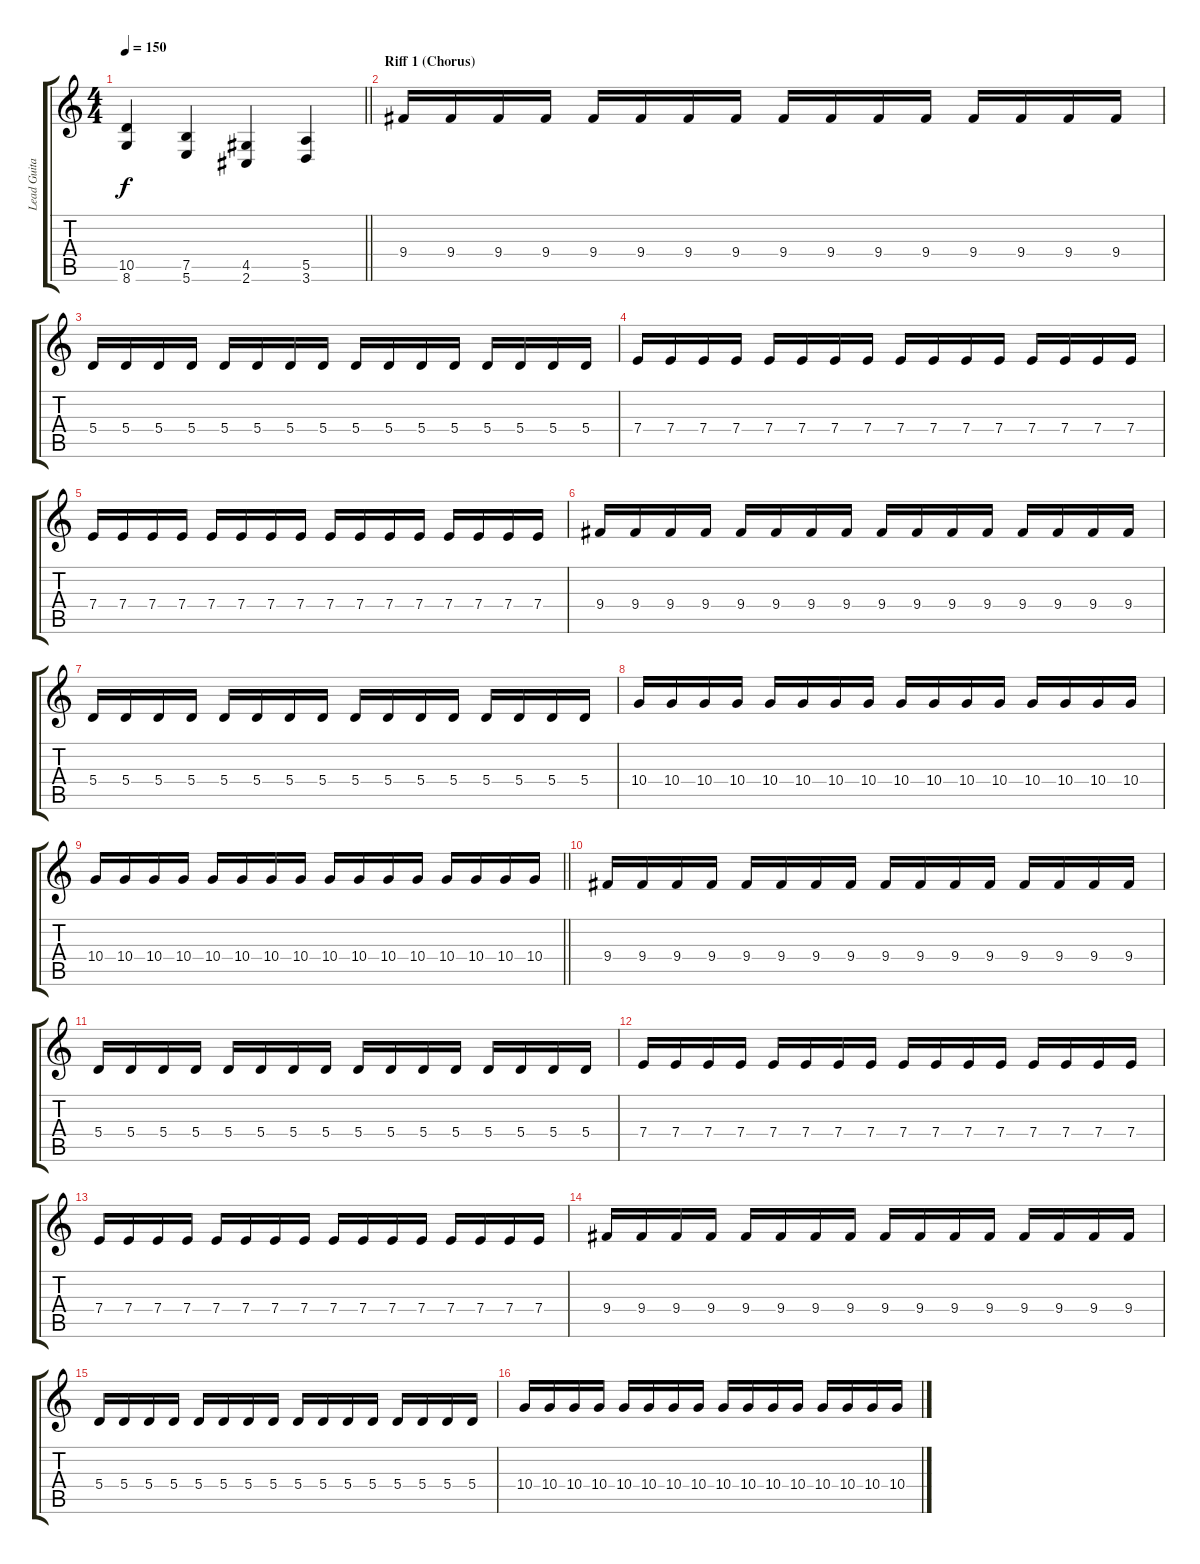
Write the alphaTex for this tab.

\track ("Lead Guitar" "Lead Guita") {instrument distortionguitar}
\staff {score tabs}
\tuning (B3 Gb3 D3 A2 E2 B1) {hide}
\ts (4 4)
\tempo 150
\clef g2
\barLineRight lightlight
\ks c
(10.5 8.6).4{dy f} (7.5 5.6).4 (4.5 2.6).4 (5.5 3.6).4 |
\section ("" "Riff 1 (Chorus)")
9.4.16 9.4.16 9.4.16 9.4.16 9.4.16 9.4.16 9.4.16 9.4.16 9.4.16 9.4.16 9.4.16 9.4.16 9.4.16 9.4.16 9.4.16 9.4.16 |
5.4.16 5.4.16 5.4.16 5.4.16 5.4.16 5.4.16 5.4.16 5.4.16 5.4.16 5.4.16 5.4.16 5.4.16 5.4.16 5.4.16 5.4.16 5.4.16 |
7.4.16 7.4.16 7.4.16 7.4.16 7.4.16 7.4.16 7.4.16 7.4.16 7.4.16 7.4.16 7.4.16 7.4.16 7.4.16 7.4.16 7.4.16 7.4.16 |
7.4.16 7.4.16 7.4.16 7.4.16 7.4.16 7.4.16 7.4.16 7.4.16 7.4.16 7.4.16 7.4.16 7.4.16 7.4.16 7.4.16 7.4.16 7.4.16 |
9.4.16 9.4.16 9.4.16 9.4.16 9.4.16 9.4.16 9.4.16 9.4.16 9.4.16 9.4.16 9.4.16 9.4.16 9.4.16 9.4.16 9.4.16 9.4.16 |
5.4.16 5.4.16 5.4.16 5.4.16 5.4.16 5.4.16 5.4.16 5.4.16 5.4.16 5.4.16 5.4.16 5.4.16 5.4.16 5.4.16 5.4.16 5.4.16 |
10.4.16 10.4.16 10.4.16 10.4.16 10.4.16 10.4.16 10.4.16 10.4.16 10.4.16 10.4.16 10.4.16 10.4.16 10.4.16 10.4.16 10.4.16 10.4.16 |
\barLineRight lightlight
10.4.16 10.4.16 10.4.16 10.4.16 10.4.16 10.4.16 10.4.16 10.4.16 10.4.16 10.4.16 10.4.16 10.4.16 10.4.16 10.4.16 10.4.16 10.4.16 |
9.4.16 9.4.16 9.4.16 9.4.16 9.4.16 9.4.16 9.4.16 9.4.16 9.4.16 9.4.16 9.4.16 9.4.16 9.4.16 9.4.16 9.4.16 9.4.16 |
5.4.16 5.4.16 5.4.16 5.4.16 5.4.16 5.4.16 5.4.16 5.4.16 5.4.16 5.4.16 5.4.16 5.4.16 5.4.16 5.4.16 5.4.16 5.4.16 |
7.4.16 7.4.16 7.4.16 7.4.16 7.4.16 7.4.16 7.4.16 7.4.16 7.4.16 7.4.16 7.4.16 7.4.16 7.4.16 7.4.16 7.4.16 7.4.16 |
7.4.16 7.4.16 7.4.16 7.4.16 7.4.16 7.4.16 7.4.16 7.4.16 7.4.16 7.4.16 7.4.16 7.4.16 7.4.16 7.4.16 7.4.16 7.4.16 |
9.4.16 9.4.16 9.4.16 9.4.16 9.4.16 9.4.16 9.4.16 9.4.16 9.4.16 9.4.16 9.4.16 9.4.16 9.4.16 9.4.16 9.4.16 9.4.16 |
5.4.16 5.4.16 5.4.16 5.4.16 5.4.16 5.4.16 5.4.16 5.4.16 5.4.16 5.4.16 5.4.16 5.4.16 5.4.16 5.4.16 5.4.16 5.4.16 |
10.4.16 10.4.16 10.4.16 10.4.16 10.4.16 10.4.16 10.4.16 10.4.16 10.4.16 10.4.16 10.4.16 10.4.16 10.4.16 10.4.16 10.4.16 10.4.16
